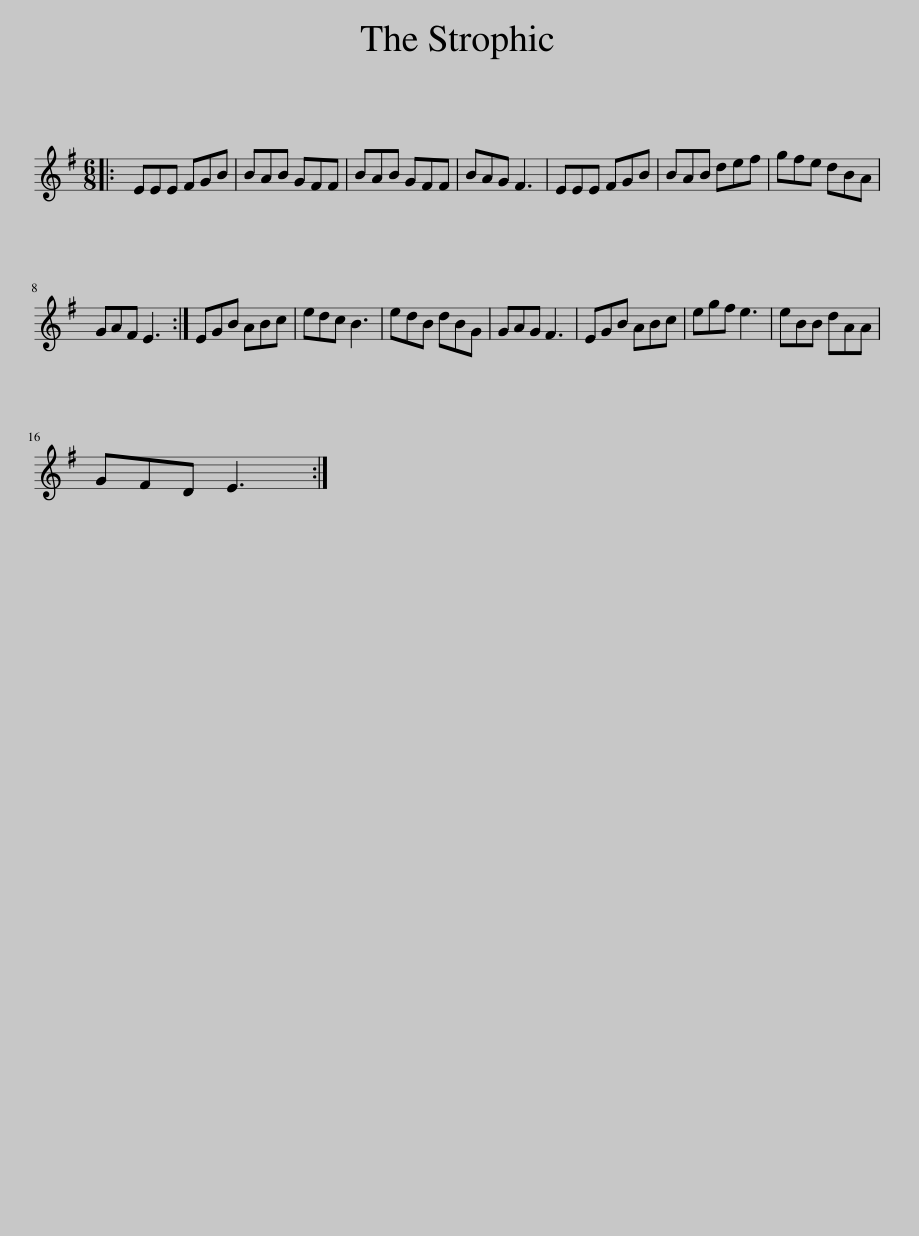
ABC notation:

X:1
L:1/8
M:6/8
I:linebreak $
K:Emin
V:1 treble
V:1
|: EEE FGB | BAB GFF | BAB GFF | BAG F3 | EEE FGB | %5
 BAB def | gfe dBA |$ GAF E3 :| EGB ABc | edc B3 | %10
 edB dBG | GAG F3 | EGB ABc | egf e3 | eBB dAA |$ %15
 GFD E3 :| %16
